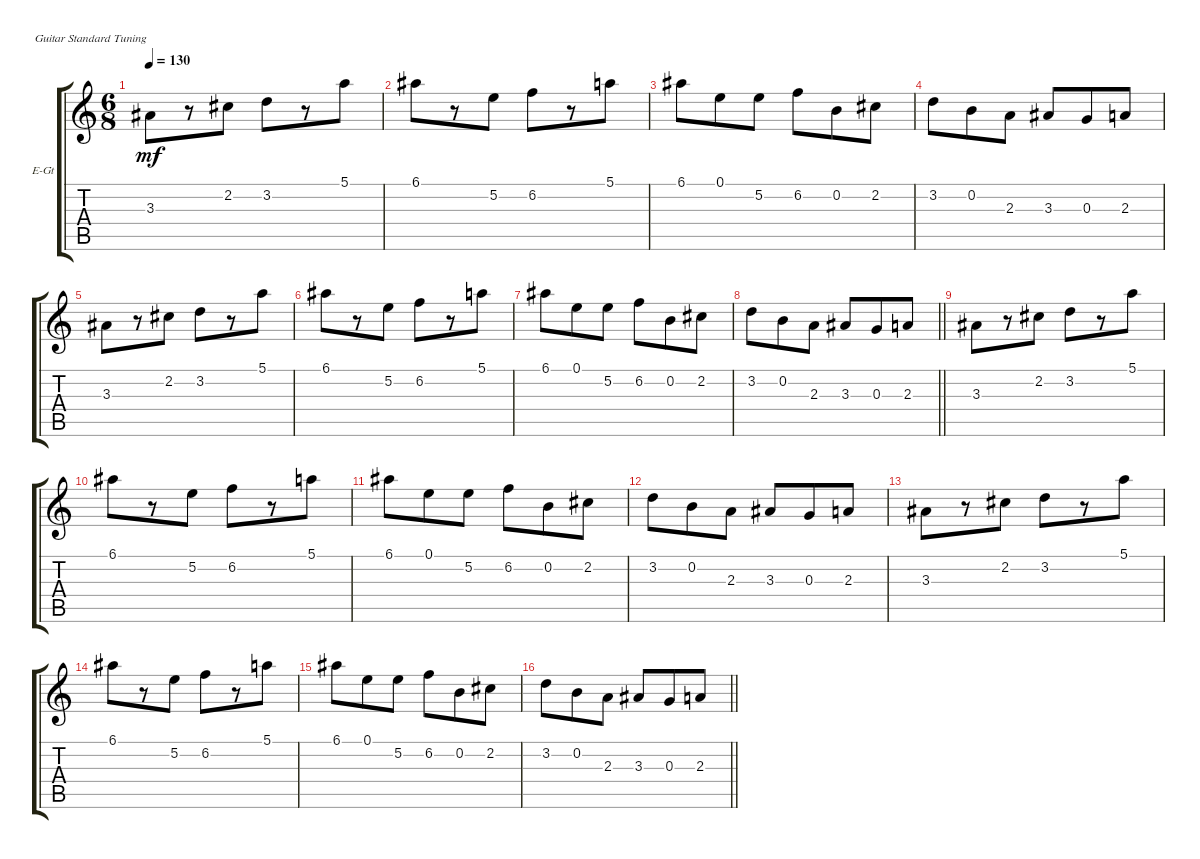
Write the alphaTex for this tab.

\bracketExtendMode groupsimilarinstruments
\firstSystemTrackNameOrientation horizontal
\otherSystemsTrackNameOrientation horizontal
\track ("guitar solo (Rodion Kravkl)" "E-Gt") {instrument electricguitarclean}
\staff {score tabs}
\tuning (E4 B3 G3 D3 A2 E2)
\ts (6 8)
\tempo 130
\clef g2
\scale
0.333333
\ks aminor
3.3.8{dy mf} r.8 2.2.8 3.2.8 r.8 5.1.8 |
\scale
0.333333 6.1.8 r.8 5.2.8 6.2.8 r.8 5.1.8 |
\scale
0.333333 6.1.8 0.1.8 5.2.8 6.2.8 0.2.8 2.2.8 |
\scale
0.333333 3.2.8 0.2.8 2.3.8 3.3.8 0.3.8 2.3.8 |
\scale
0.333333 3.3.8 r.8 2.2.8 3.2.8 r.8 5.1.8 |
\scale
0.333333 6.1.8 r.8 5.2.8 6.2.8 r.8 5.1.8 |
\scale
0.333333 6.1.8 0.1.8 5.2.8 6.2.8 0.2.8 2.2.8 |
\scale
0.333333
\barLineRight lightlight
3.2.8 0.2.8 2.3.8 3.3.8 0.3.8 2.3.8 |
\scale
0.333333 3.3.8 r.8 2.2.8 3.2.8 r.8 5.1.8 |
\scale
0.333333 6.1.8 r.8 5.2.8 6.2.8 r.8 5.1.8 |
\scale
0.333333 6.1.8 0.1.8 5.2.8 6.2.8 0.2.8 2.2.8 |
\scale
0.333333 3.2.8 0.2.8 2.3.8 3.3.8 0.3.8 2.3.8 |
\scale
0.333333 3.3.8 r.8 2.2.8 3.2.8 r.8 5.1.8 |
\scale
0.333333 6.1.8 r.8 5.2.8 6.2.8 r.8 5.1.8 |
\scale
0.333333 6.1.8 0.1.8 5.2.8 6.2.8 0.2.8 2.2.8 |
\scale
0.333333
\barLineRight lightlight
3.2.8 0.2.8 2.3.8 3.3.8 0.3.8 2.3.8
